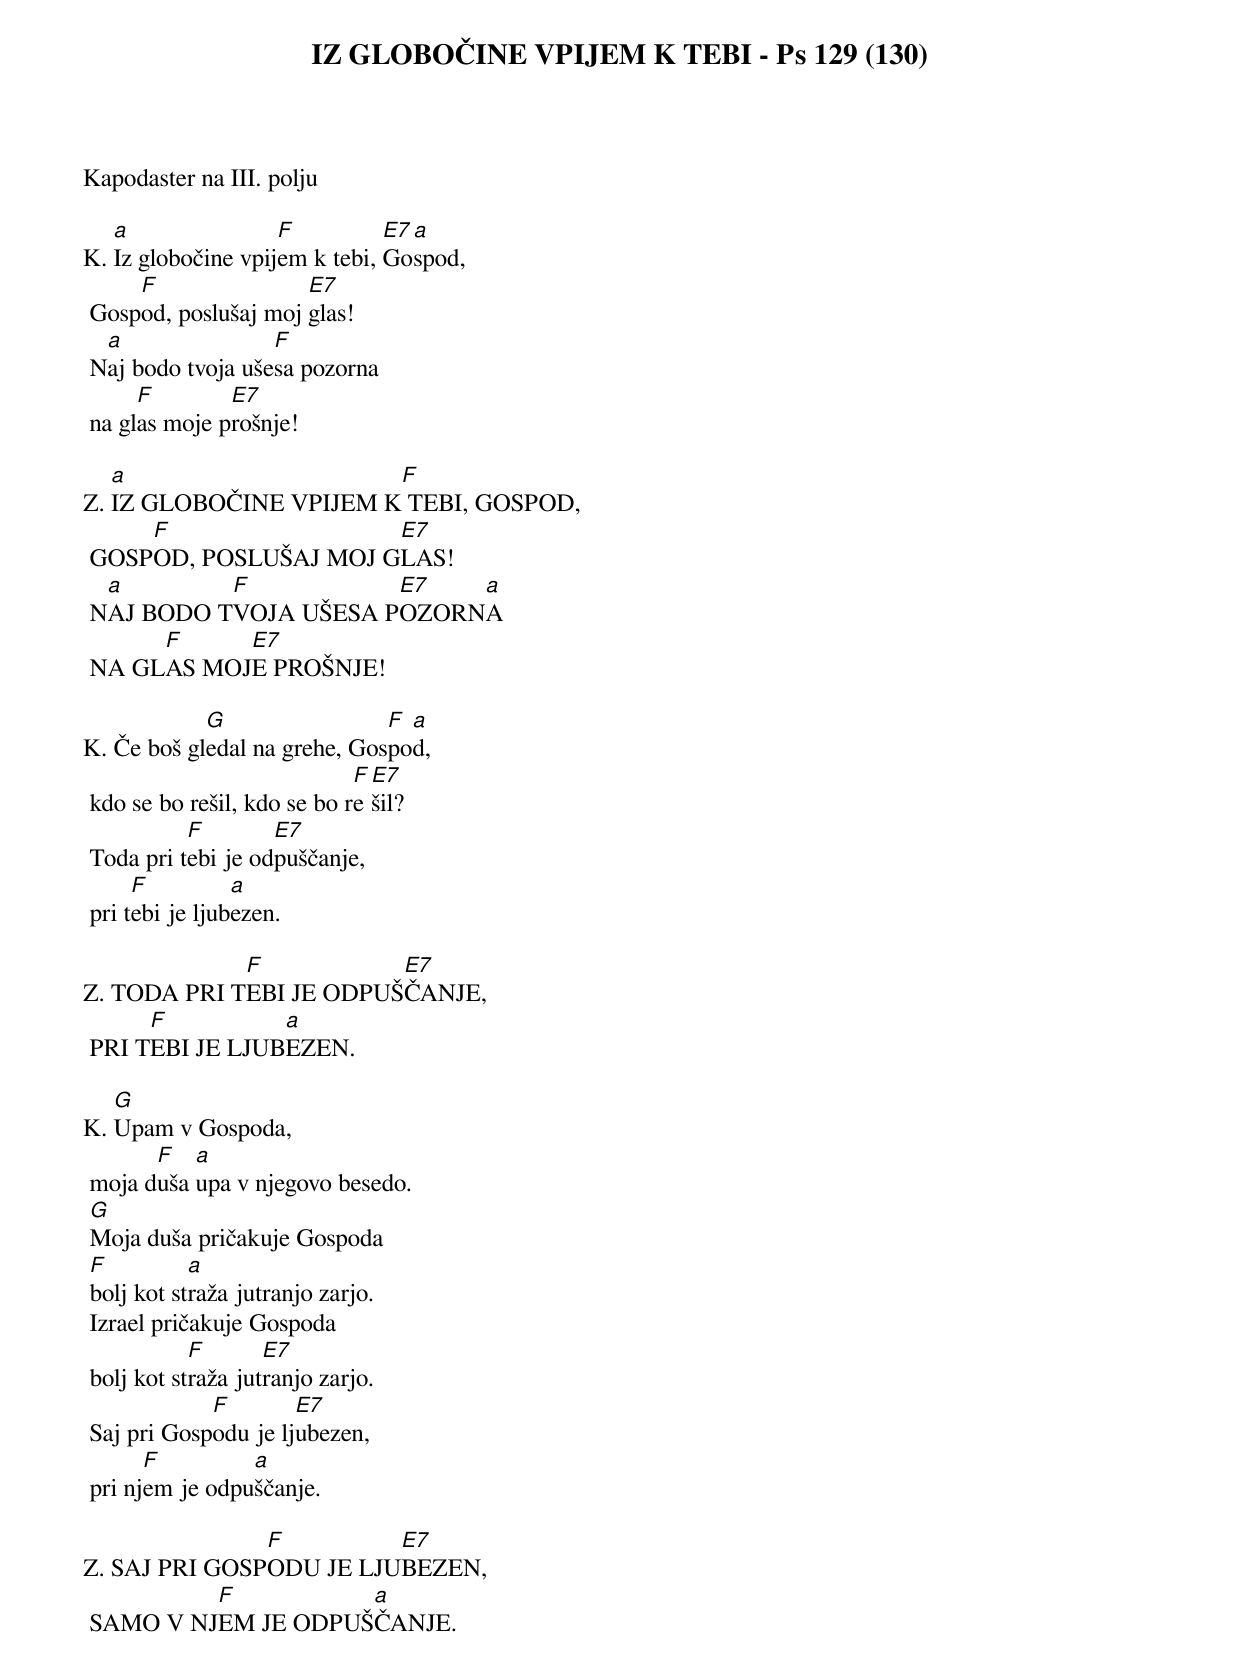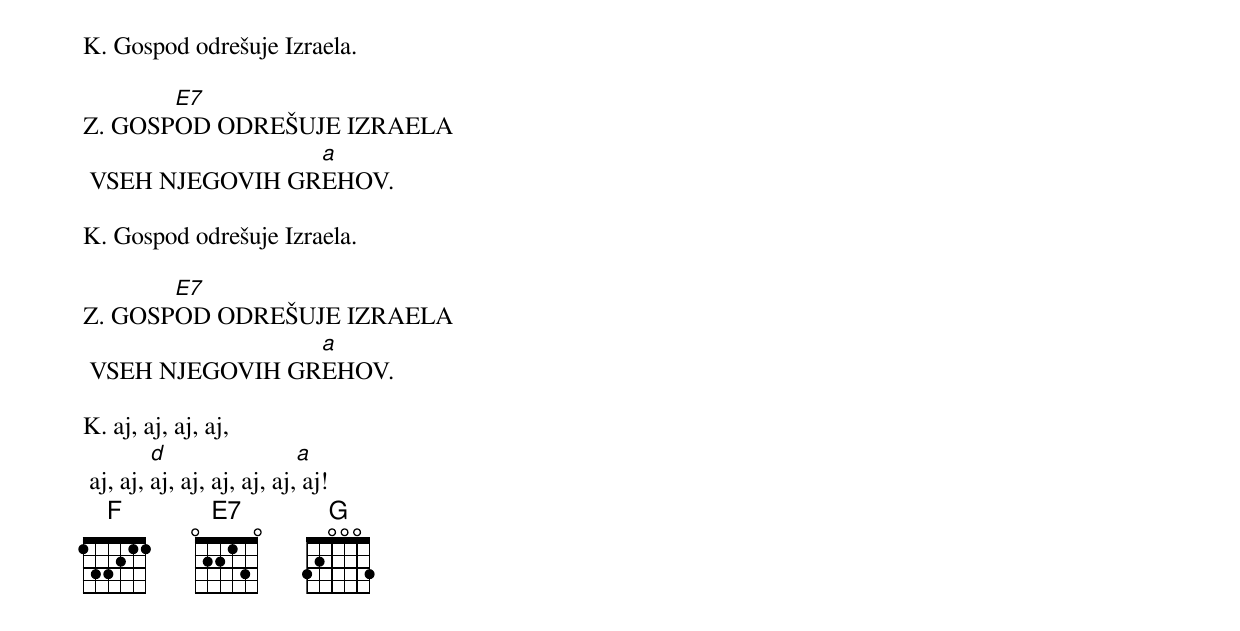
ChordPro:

{title: IZ GLOBOČINE VPIJEM K TEBI - Ps 129 (130)}

Kapodaster na III. polju

K.	[a]Iz globočine vpij[F]em k tebi, [E7]Go[a]spod,
	Gosp[F]od, poslušaj moj [E7]glas!
	N[a]aj bodo tvoja uše[F]sa pozorna
	na gl[F]as moje p[E7]rošnje!

Z.	[a]IZ GLOBOČINE VPIJEM K[F] TEBI, GOSPOD,
	GOSP[F]OD, POSLUŠAJ MOJ G[E7]LAS!
	N[a]AJ BODO T[F]VOJA UŠESA P[E7]OZORN[a]A
	NA GL[F]AS MOJ[E7]E PROŠNJE!

K.	Če boš gl[G]edal na grehe, Gos[F]po[a]d,
	kdo se bo rešil, kdo se bo r[F]e[E7]šil?
	Toda pri t[F]ebi je od[E7]puščanje,
	pri t[F]ebi je ljub[a]ezen.

Z.	TODA PRI T[F]EBI JE ODPUŠ[E7]ČANJE,
	PRI T[F]EBI JE LJUB[a]EZEN.

K.	[G]Upam v Gospoda,
	moja d[F]uša [a]upa v njegovo besedo.
	[G]Moja duša pričakuje Gospoda
	[F]bolj kot st[a]raža jutranjo zarjo.
	Izrael pričakuje Gospoda
	bolj kot st[F]raža jut[E7]ranjo zarjo.
	Saj pri Gosp[F]odu je lj[E7]ubezen,
	pri nj[F]em je odpu[a]ščanje.

Z.	SAJ PRI GOSP[F]ODU JE LJU[E7]BEZEN,
	SAMO V NJ[F]EM JE ODPUŠ[a]ČANJE.

K.	Gospod odrešuje Izraela.

Z.	GOSP[E7]OD ODREŠUJE IZRAELA
	VSEH NJEGOVIH GR[a]EHOV.

K.	Gospod odrešuje Izraela.

Z.	GOSP[E7]OD ODREŠUJE IZRAELA
	VSEH NJEGOVIH GR[a]EHOV.

K.	aj, aj, aj, aj,
	aj, aj, [d]aj, aj, aj, aj, aj,[a] aj!
